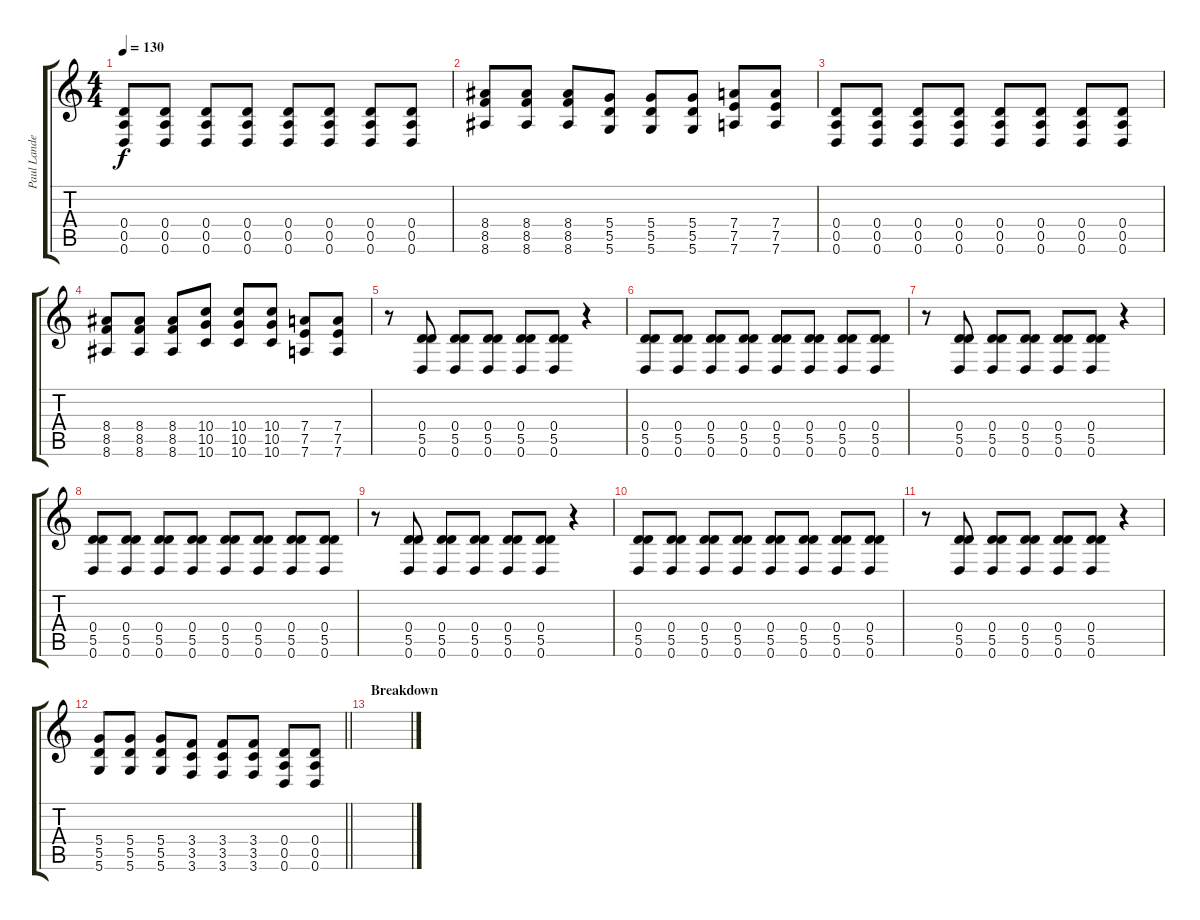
\track ("Paul Landers" "Paul Lande") {instrument distortionguitar}
\staff {score tabs}
\tuning (E4 B3 G3 D3 A2 D2) {hide}
\ts (4 4)
\tempo 130
\clef g2
\ks c
(0.4 0.5 0.6).8{dy f} (0.4 0.5 0.6).8 (0.4 0.5 0.6).8 (0.4 0.5 0.6).8 (0.4 0.5 0.6).8 (0.4 0.5 0.6).8 (0.4 0.5 0.6).8 (0.4 0.5 0.6).8 |
(8.4 8.5 8.6).8 (8.4 8.5 8.6).8 (8.4 8.5 8.6).8 (5.4 5.5 5.6).8 (5.4 5.5 5.6).8 (5.4 5.5 5.6).8 (7.4 7.5 7.6).8 (7.4 7.5 7.6).8 |
(0.4 0.5 0.6).8 (0.4 0.5 0.6).8 (0.4 0.5 0.6).8 (0.4 0.5 0.6).8 (0.4 0.5 0.6).8 (0.4 0.5 0.6).8 (0.4 0.5 0.6).8 (0.4 0.5 0.6).8 |
(8.4 8.5 8.6).8 (8.4 8.5 8.6).8 (8.4 8.5 8.6).8 (10.4 10.5 10.6).8 (10.4 10.5 10.6).8 (10.4 10.5 10.6).8 (7.4 7.5 7.6).8 (7.4 7.5 7.6).8 |
r.8 (0.4 5.5 0.6).8 (0.4 5.5 0.6).8 (0.4 5.5 0.6).8 (0.4 5.5 0.6).8 (0.4 5.5 0.6).8 r.4 |
(0.4 5.5 0.6).8 (0.4 5.5 0.6).8 (0.4 5.5 0.6).8 (0.4 5.5 0.6).8 (0.4 5.5 0.6).8 (0.4 5.5 0.6).8 (0.4 5.5 0.6).8 (0.4 5.5 0.6).8 |
r.8 (0.4 5.5 0.6).8 (0.4 5.5 0.6).8 (0.4 5.5 0.6).8 (0.4 5.5 0.6).8 (0.4 5.5 0.6).8 r.4 |
(0.4 5.5 0.6).8 (0.4 5.5 0.6).8 (0.4 5.5 0.6).8 (0.4 5.5 0.6).8 (0.4 5.5 0.6).8 (0.4 5.5 0.6).8 (0.4 5.5 0.6).8 (0.4 5.5 0.6).8 |
r.8 (0.4 5.5 0.6).8 (0.4 5.5 0.6).8 (0.4 5.5 0.6).8 (0.4 5.5 0.6).8 (0.4 5.5 0.6).8 r.4 |
(0.4 5.5 0.6).8 (0.4 5.5 0.6).8 (0.4 5.5 0.6).8 (0.4 5.5 0.6).8 (0.4 5.5 0.6).8 (0.4 5.5 0.6).8 (0.4 5.5 0.6).8 (0.4 5.5 0.6).8 |
r.8 (0.4 5.5 0.6).8 (0.4 5.5 0.6).8 (0.4 5.5 0.6).8 (0.4 5.5 0.6).8 (0.4 5.5 0.6).8 r.4 |
\barLineRight lightlight
(5.4 5.5 5.6).8 (5.4 5.5 5.6).8 (5.4 5.5 5.6).8 (3.4 3.5 3.6).8 (3.4 3.5 3.6).8 (3.4 3.5 3.6).8 (0.4 0.5 0.6).8 (0.4 0.5 0.6).8 |
\section ("" "Breakdown")
